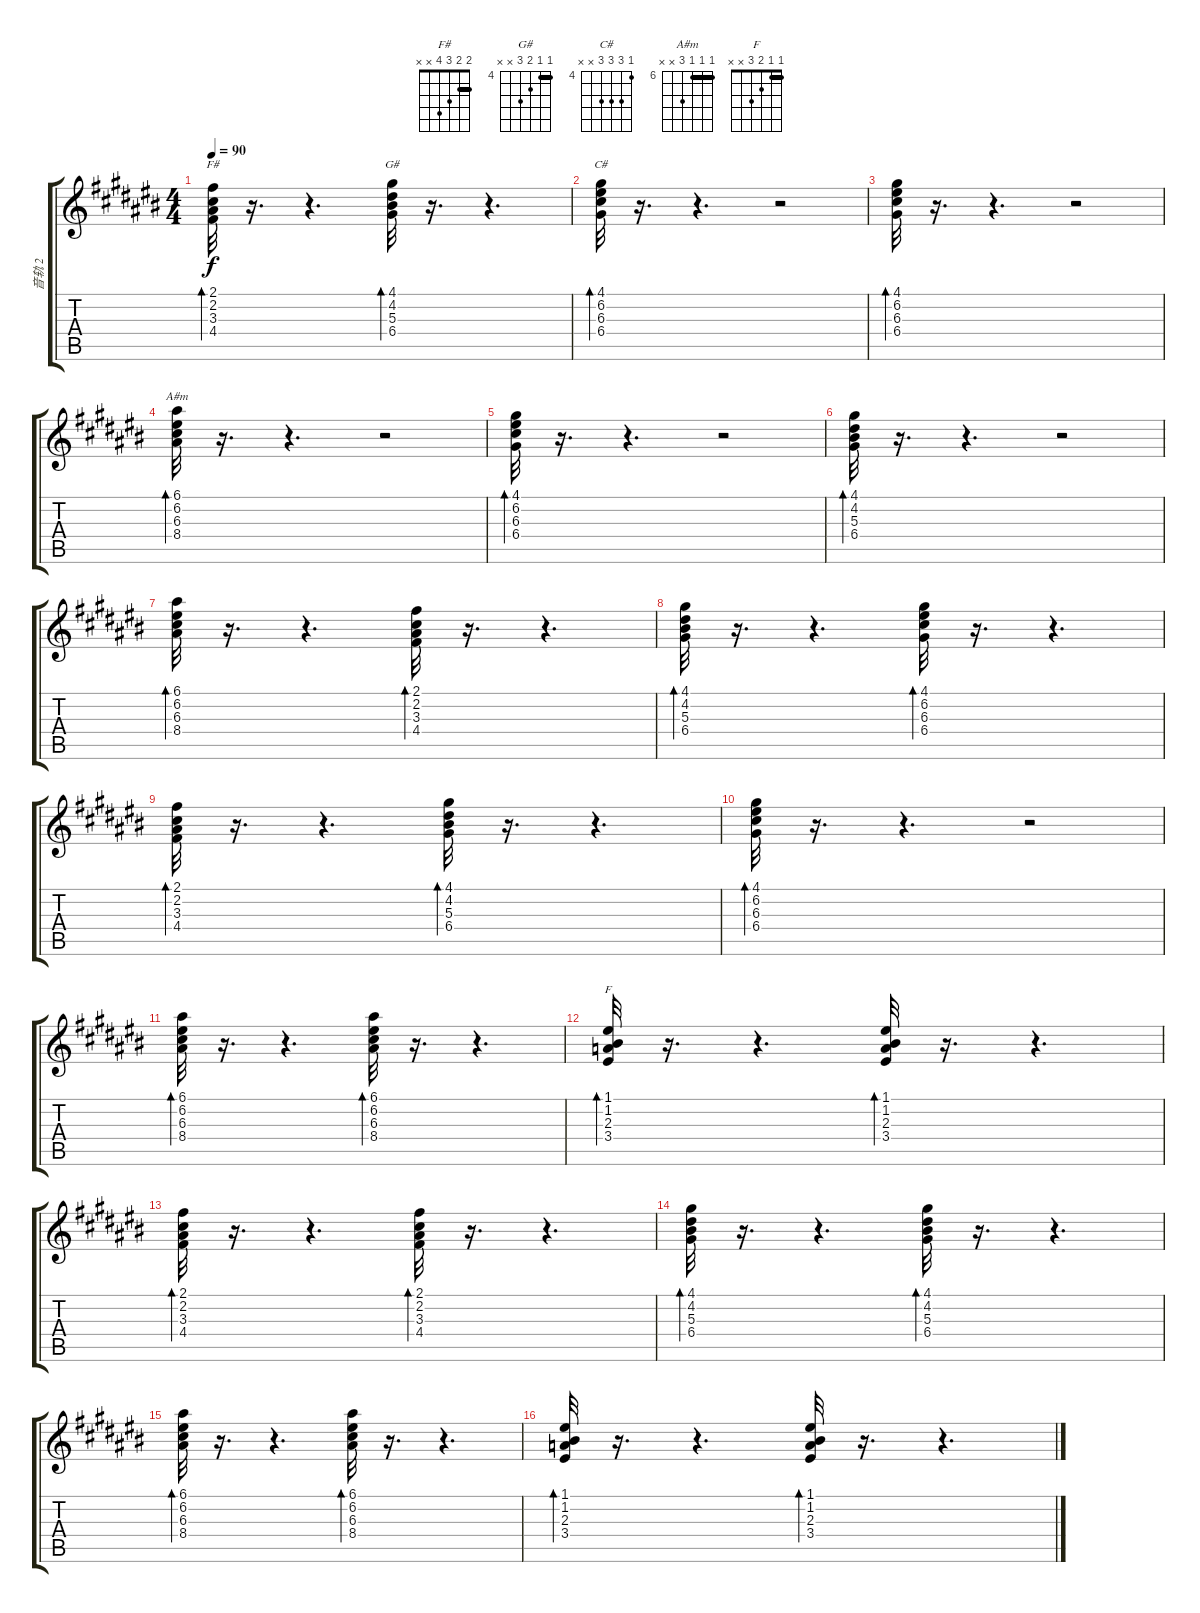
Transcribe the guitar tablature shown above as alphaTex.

\track ("音轨 2" "音轨 2") {instrument overdrivenguitar}
\staff {score tabs}
\tuning (E4 B3 G3 D3 A2 E2) {hide}
\chord ("F#" 2 2 3 4 x x) {barre 2}
\chord ("G#" 4 4 5 6 x x) {firstfret 4 barre 4}
\chord ("C#" 4 6 6 6 x x) {firstfret 4}
\chord ("A#m" 6 6 6 8 x x) {firstfret 6 barre 6}
\chord ("F" 1 1 2 3 x x) {barre 1}
\ts (4 4)
\tempo 90
\clef g2
\ks c#
(2.1 2.2 3.3 4.4).32{bd 60 ch "F#" dy f} r.16{d} r.4{d} (4.1 4.2 5.3 6.4).32{bd 60 ch "G#"} r.16{d} r.4{d} |
(4.1 6.2 6.3 6.4).32{bd 60 ch "C#"} r.16{d} r.4{d} r.2 |
(4.1 6.2 6.3 6.4).32{bd 60} r.16{d} r.4{d} r.2 |
(6.1 6.2 6.3 8.4).32{bd 60 ch "A#m"} r.16{d} r.4{d} r.2 |
(4.1 6.2 6.3 6.4).32{bd 60} r.16{d} r.4{d} r.2 |
(4.1 4.2 5.3 6.4).32{bd 60 txt " "} r.16{d} r.4{d} r.2 |
(6.1 6.2 6.3 8.4).32{bd 60} r.16{d} r.4{d} (2.1 2.2 3.3 4.4).32{bd 60} r.16{d} r.4{d} |
(4.1 4.2 5.3 6.4).32{bd 60} r.16{d} r.4{d} (4.1 6.2 6.3 6.4).32{bd 60} r.16{d} r.4{d} |
(2.1 2.2 3.3 4.4).32{bd 60} r.16{d} r.4{d} (4.1 4.2 5.3 6.4).32{bd 60} r.16{d} r.4{d} |
(4.1 6.2 6.3 6.4).32{bd 60} r.16{d} r.4{d} r.2 |
(6.1 6.2 6.3 8.4).32{bd 60} r.16{d} r.4{d} (6.1 6.2 6.3 8.4).32{bd 60} r.16{d} r.4{d} |
(1.1 1.2 2.3 3.4).32{bd 60 ch "F"} r.16{d} r.4{d} (1.1 1.2 2.3 3.4).32{bd 60} r.16{d} r.4{d} |
(2.1 2.2 3.3 4.4).32{bd 60} r.16{d} r.4{d} (2.1 2.2 3.3 4.4).32{bd 60} r.16{d} r.4{d} |
(4.1 4.2 5.3 6.4).32{bd 60} r.16{d} r.4{d} (4.1 4.2 5.3 6.4).32{bd 60} r.16{d} r.4{d} |
(6.1 6.2 6.3 8.4).32{bd 60} r.16{d} r.4{d} (6.1 6.2 6.3 8.4).32{bd 60} r.16{d} r.4{d} |
(1.1 1.2 2.3 3.4).32{bd 60} r.16{d} r.4{d} (1.1 1.2 2.3 3.4).32{bd 60} r.16{d} r.4{d}
